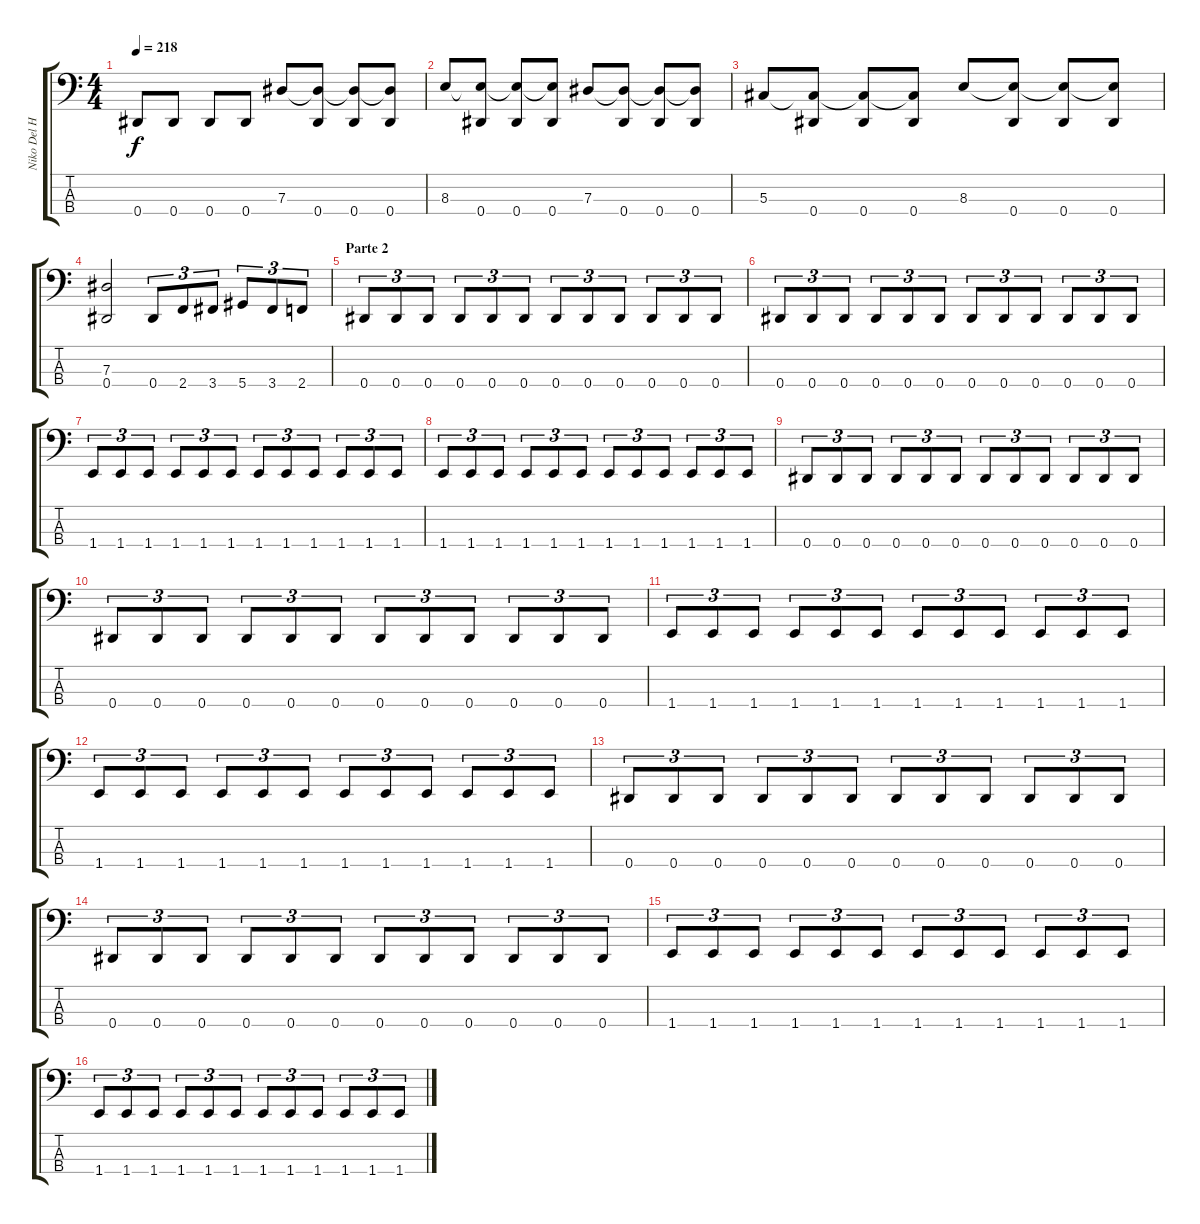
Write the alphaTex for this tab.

\track ("Niko Del Hierro" "Niko Del H") {instrument electricbassfinger}
\staff {score tabs}
\tuning (Gb2 Db2 Ab1 Eb1) {hide}
\ts (4 4)
\tempo 218
\clef f4
\ks c
0.4.8{dy f} 0.4.8 0.4.8 0.4.8 7.3.8 (7.3{t} 0.4).8 (7.3{t} 0.4).8 (7.3{t} 0.4).8 |
8.3.8 (8.3{t} 0.4).8 (8.3{t} 0.4).8 (8.3{t} 0.4).8 7.3.8 (7.3{t} 0.4).8 (7.3{t} 0.4).8 (7.3{t} 0.4).8 |
5.3.8 (5.3{t} 0.4).8 (5.3{t} 0.4).8 (5.3{t} 0.4).8 8.3.8 (8.3{t} 0.4).8 (8.3{t} 0.4).8 (8.3{t} 0.4).8 |
(7.3 0.4).2 0.4.8{tu (3 2)} 2.4.8{tu (3 2)} 3.4.8{tu (3 2)} 5.4.8{tu (3 2)} 3.4.8{tu (3 2)} 2.4.8{tu (3 2)} |
\section ("" "Parte 2")
0.4.8{tu (3 2)} 0.4.8{tu (3 2)} 0.4.8{tu (3 2)} 0.4.8{tu (3 2)} 0.4.8{tu (3 2)} 0.4.8{tu (3 2)} 0.4.8{tu (3 2)} 0.4.8{tu (3 2)} 0.4.8{tu (3 2)} 0.4.8{tu (3 2)} 0.4.8{tu (3 2)} 0.4.8{tu (3 2)} |
0.4.8{tu (3 2)} 0.4.8{tu (3 2)} 0.4.8{tu (3 2)} 0.4.8{tu (3 2)} 0.4.8{tu (3 2)} 0.4.8{tu (3 2)} 0.4.8{tu (3 2)} 0.4.8{tu (3 2)} 0.4.8{tu (3 2)} 0.4.8{tu (3 2)} 0.4.8{tu (3 2)} 0.4.8{tu (3 2)} |
1.4.8{tu (3 2)} 1.4.8{tu (3 2)} 1.4.8{tu (3 2)} 1.4.8{tu (3 2)} 1.4.8{tu (3 2)} 1.4.8{tu (3 2)} 1.4.8{tu (3 2)} 1.4.8{tu (3 2)} 1.4.8{tu (3 2)} 1.4.8{tu (3 2)} 1.4.8{tu (3 2)} 1.4.8{tu (3 2)} |
1.4.8{tu (3 2)} 1.4.8{tu (3 2)} 1.4.8{tu (3 2)} 1.4.8{tu (3 2)} 1.4.8{tu (3 2)} 1.4.8{tu (3 2)} 1.4.8{tu (3 2)} 1.4.8{tu (3 2)} 1.4.8{tu (3 2)} 1.4.8{tu (3 2)} 1.4.8{tu (3 2)} 1.4.8{tu (3 2)} |
0.4.8{tu (3 2)} 0.4.8{tu (3 2)} 0.4.8{tu (3 2)} 0.4.8{tu (3 2)} 0.4.8{tu (3 2)} 0.4.8{tu (3 2)} 0.4.8{tu (3 2)} 0.4.8{tu (3 2)} 0.4.8{tu (3 2)} 0.4.8{tu (3 2)} 0.4.8{tu (3 2)} 0.4.8{tu (3 2)} |
0.4.8{tu (3 2)} 0.4.8{tu (3 2)} 0.4.8{tu (3 2)} 0.4.8{tu (3 2)} 0.4.8{tu (3 2)} 0.4.8{tu (3 2)} 0.4.8{tu (3 2)} 0.4.8{tu (3 2)} 0.4.8{tu (3 2)} 0.4.8{tu (3 2)} 0.4.8{tu (3 2)} 0.4.8{tu (3 2)} |
1.4.8{tu (3 2)} 1.4.8{tu (3 2)} 1.4.8{tu (3 2)} 1.4.8{tu (3 2)} 1.4.8{tu (3 2)} 1.4.8{tu (3 2)} 1.4.8{tu (3 2)} 1.4.8{tu (3 2)} 1.4.8{tu (3 2)} 1.4.8{tu (3 2)} 1.4.8{tu (3 2)} 1.4.8{tu (3 2)} |
1.4.8{tu (3 2)} 1.4.8{tu (3 2)} 1.4.8{tu (3 2)} 1.4.8{tu (3 2)} 1.4.8{tu (3 2)} 1.4.8{tu (3 2)} 1.4.8{tu (3 2)} 1.4.8{tu (3 2)} 1.4.8{tu (3 2)} 1.4.8{tu (3 2)} 1.4.8{tu (3 2)} 1.4.8{tu (3 2)} |
0.4.8{tu (3 2)} 0.4.8{tu (3 2)} 0.4.8{tu (3 2)} 0.4.8{tu (3 2)} 0.4.8{tu (3 2)} 0.4.8{tu (3 2)} 0.4.8{tu (3 2)} 0.4.8{tu (3 2)} 0.4.8{tu (3 2)} 0.4.8{tu (3 2)} 0.4.8{tu (3 2)} 0.4.8{tu (3 2)} |
0.4.8{tu (3 2)} 0.4.8{tu (3 2)} 0.4.8{tu (3 2)} 0.4.8{tu (3 2)} 0.4.8{tu (3 2)} 0.4.8{tu (3 2)} 0.4.8{tu (3 2)} 0.4.8{tu (3 2)} 0.4.8{tu (3 2)} 0.4.8{tu (3 2)} 0.4.8{tu (3 2)} 0.4.8{tu (3 2)} |
1.4.8{tu (3 2)} 1.4.8{tu (3 2)} 1.4.8{tu (3 2)} 1.4.8{tu (3 2)} 1.4.8{tu (3 2)} 1.4.8{tu (3 2)} 1.4.8{tu (3 2)} 1.4.8{tu (3 2)} 1.4.8{tu (3 2)} 1.4.8{tu (3 2)} 1.4.8{tu (3 2)} 1.4.8{tu (3 2)} |
1.4.8{tu (3 2)} 1.4.8{tu (3 2)} 1.4.8{tu (3 2)} 1.4.8{tu (3 2)} 1.4.8{tu (3 2)} 1.4.8{tu (3 2)} 1.4.8{tu (3 2)} 1.4.8{tu (3 2)} 1.4.8{tu (3 2)} 1.4.8{tu (3 2)} 1.4.8{tu (3 2)} 1.4.8{tu (3 2)}
